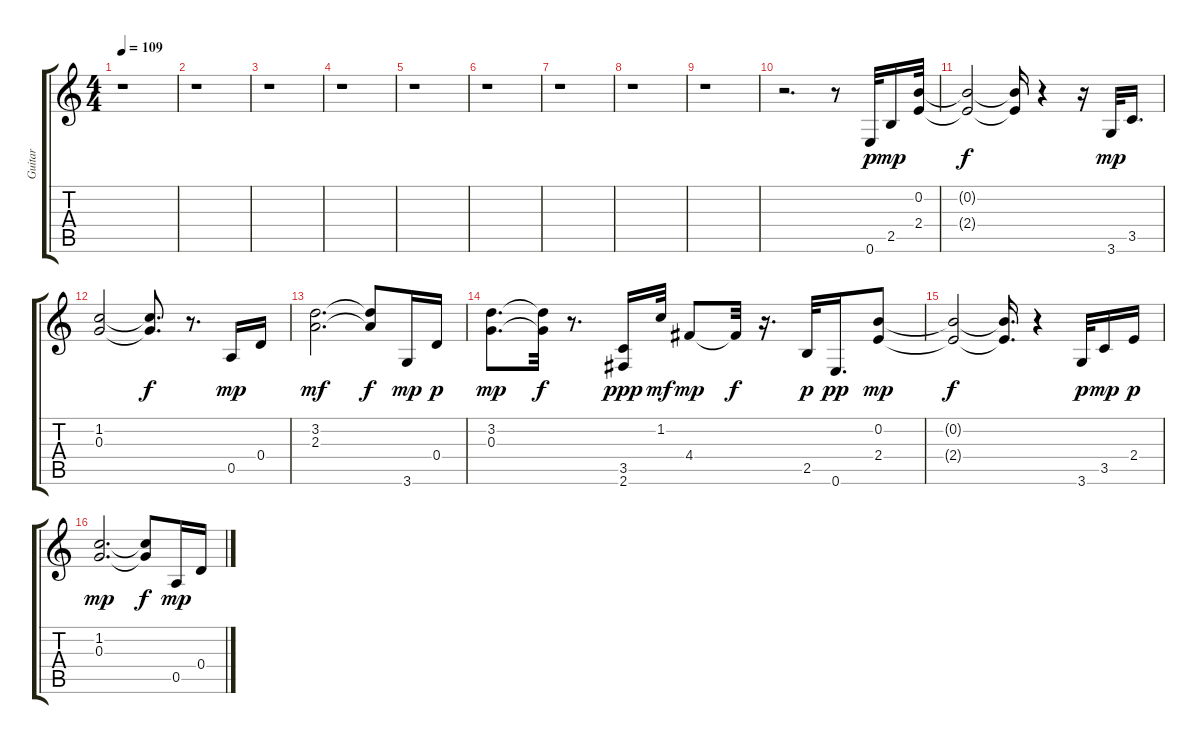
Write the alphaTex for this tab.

\track ("Guitar" "Guitar") {instrument overdrivenguitar}
\staff {score tabs}
\tuning (E4 B3 G3 D3 A2 E2) {hide}
\ts (4 4)
\tempo 109
\clef g2
\ks c
r.1{dy p} |
r.1 |
r.1 |
r.1 |
r.1 |
r.1 |
r.1 |
r.1 |
r.1 |
r.2{d} r.8 0.6.32 2.5.16{dy mp} (0.2 2.4).32 |
(0.2{t} 2.4{t}).2{dy f} (0.2{t} 2.4{t}).16 r.4 r.16 3.6.32{dy mp} 3.5.16{d} |
(1.2 0.3).2 (1.2{t} 0.3{t}).8{d dy f} r.8{d} 0.5.16{dy mp} 0.4.16 |
(3.2 2.3).2{d dy mf} (3.2{t} 2.3{t}).8{dy f} 3.6.16{dy mp} 0.4.16{dy p} |
(3.2 0.3).8{d dy mp} (3.2{t} 0.3{t}).32{dy f} r.8{d} (3.5 2.6).16{dy ppp} 1.2.32{dy mf} 4.4.8{dy mp} 4.4{t}.32{dy f} r.16{d} 2.5.32{dy p} 0.6.16{d dy pp} (0.2 2.4).8{dy mp} |
(0.2{t} 2.4{t}).2{dy f} (0.2{t} 2.4{t}).16{d} r.4 3.6.32{dy p} 3.5.16{dy mp} 2.4.16{dy p} |
(1.2 0.3).2{d dy mp} (1.2{t} 0.3{t}).8{dy f} 0.5.16{dy mp} 0.4.16
